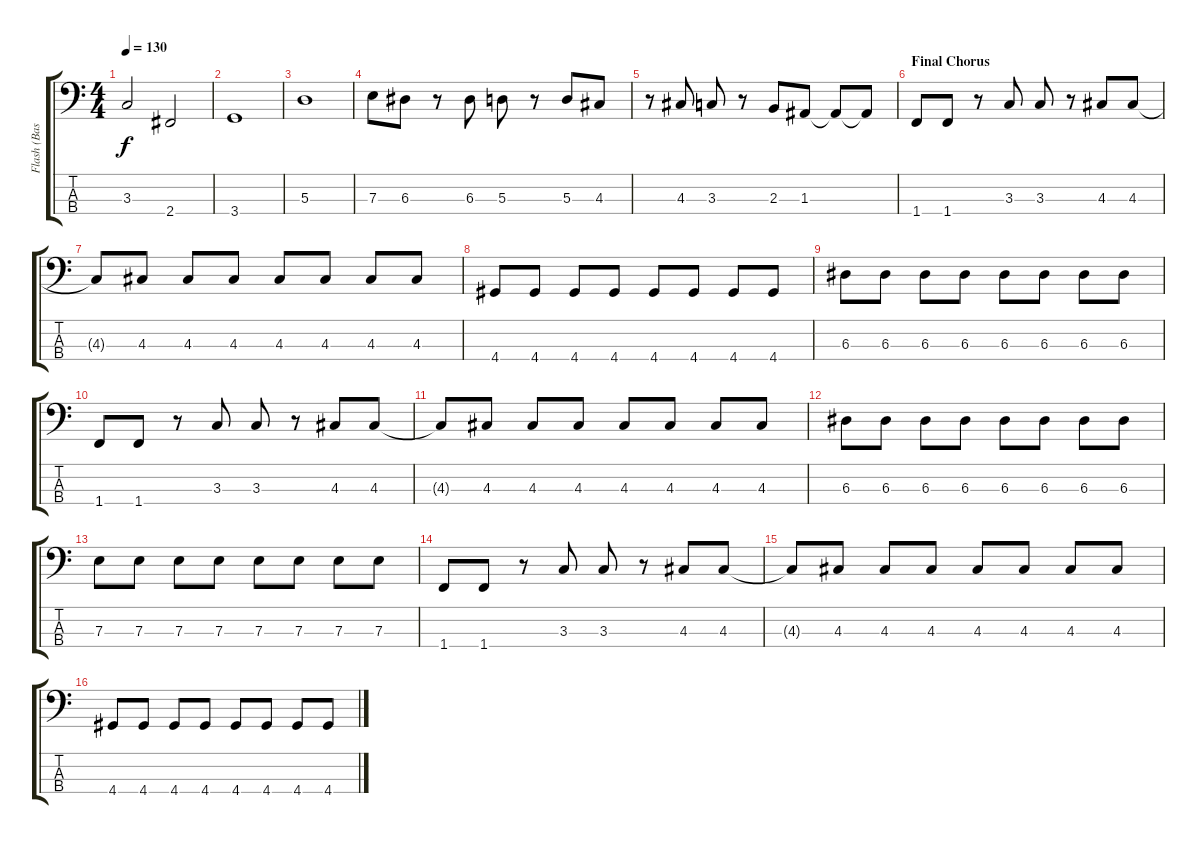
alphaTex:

\track ("Flash (Bass)" "Flash (Bas") {instrument electricbassfinger}
\staff {score tabs}
\tuning (G2 D2 A1 E1) {hide}
\ts (4 4)
\tempo 130
\clef f4
\ks c
3.3{t}.2{dy f} 2.4.2 |
3.4.1 |
5.3.1 |
7.3.8 6.3.8 r.8 6.3.8 5.3.8 r.8 5.3.8 4.3.8 |
r.8 4.3.8 3.3.8 r.8 2.3.8 1.3.8 1.3{t}.8 1.3{t}.8 |
\section ("" "Final Chorus")
1.4.8 1.4.8 r.8 3.3.8 3.3.8 r.8 4.3.8 4.3.8 |
4.3{t}.8 4.3.8 4.3.8 4.3.8 4.3.8 4.3.8 4.3.8 4.3.8 |
4.4.8 4.4.8 4.4.8 4.4.8 4.4.8 4.4.8 4.4.8 4.4.8 |
6.3.8 6.3.8 6.3.8 6.3.8 6.3.8 6.3.8 6.3.8 6.3.8 |
1.4.8 1.4.8 r.8 3.3.8 3.3.8 r.8 4.3.8 4.3.8 |
4.3{t}.8 4.3.8 4.3.8 4.3.8 4.3.8 4.3.8 4.3.8 4.3.8 |
6.3.8 6.3.8 6.3.8 6.3.8 6.3.8 6.3.8 6.3.8 6.3.8 |
7.3.8 7.3.8 7.3.8 7.3.8 7.3.8 7.3.8 7.3.8 7.3.8 |
1.4.8 1.4.8 r.8 3.3.8 3.3.8 r.8 4.3.8 4.3.8 |
4.3{t}.8 4.3.8 4.3.8 4.3.8 4.3.8 4.3.8 4.3.8 4.3.8 |
4.4.8 4.4.8 4.4.8 4.4.8 4.4.8 4.4.8 4.4.8 4.4.8
